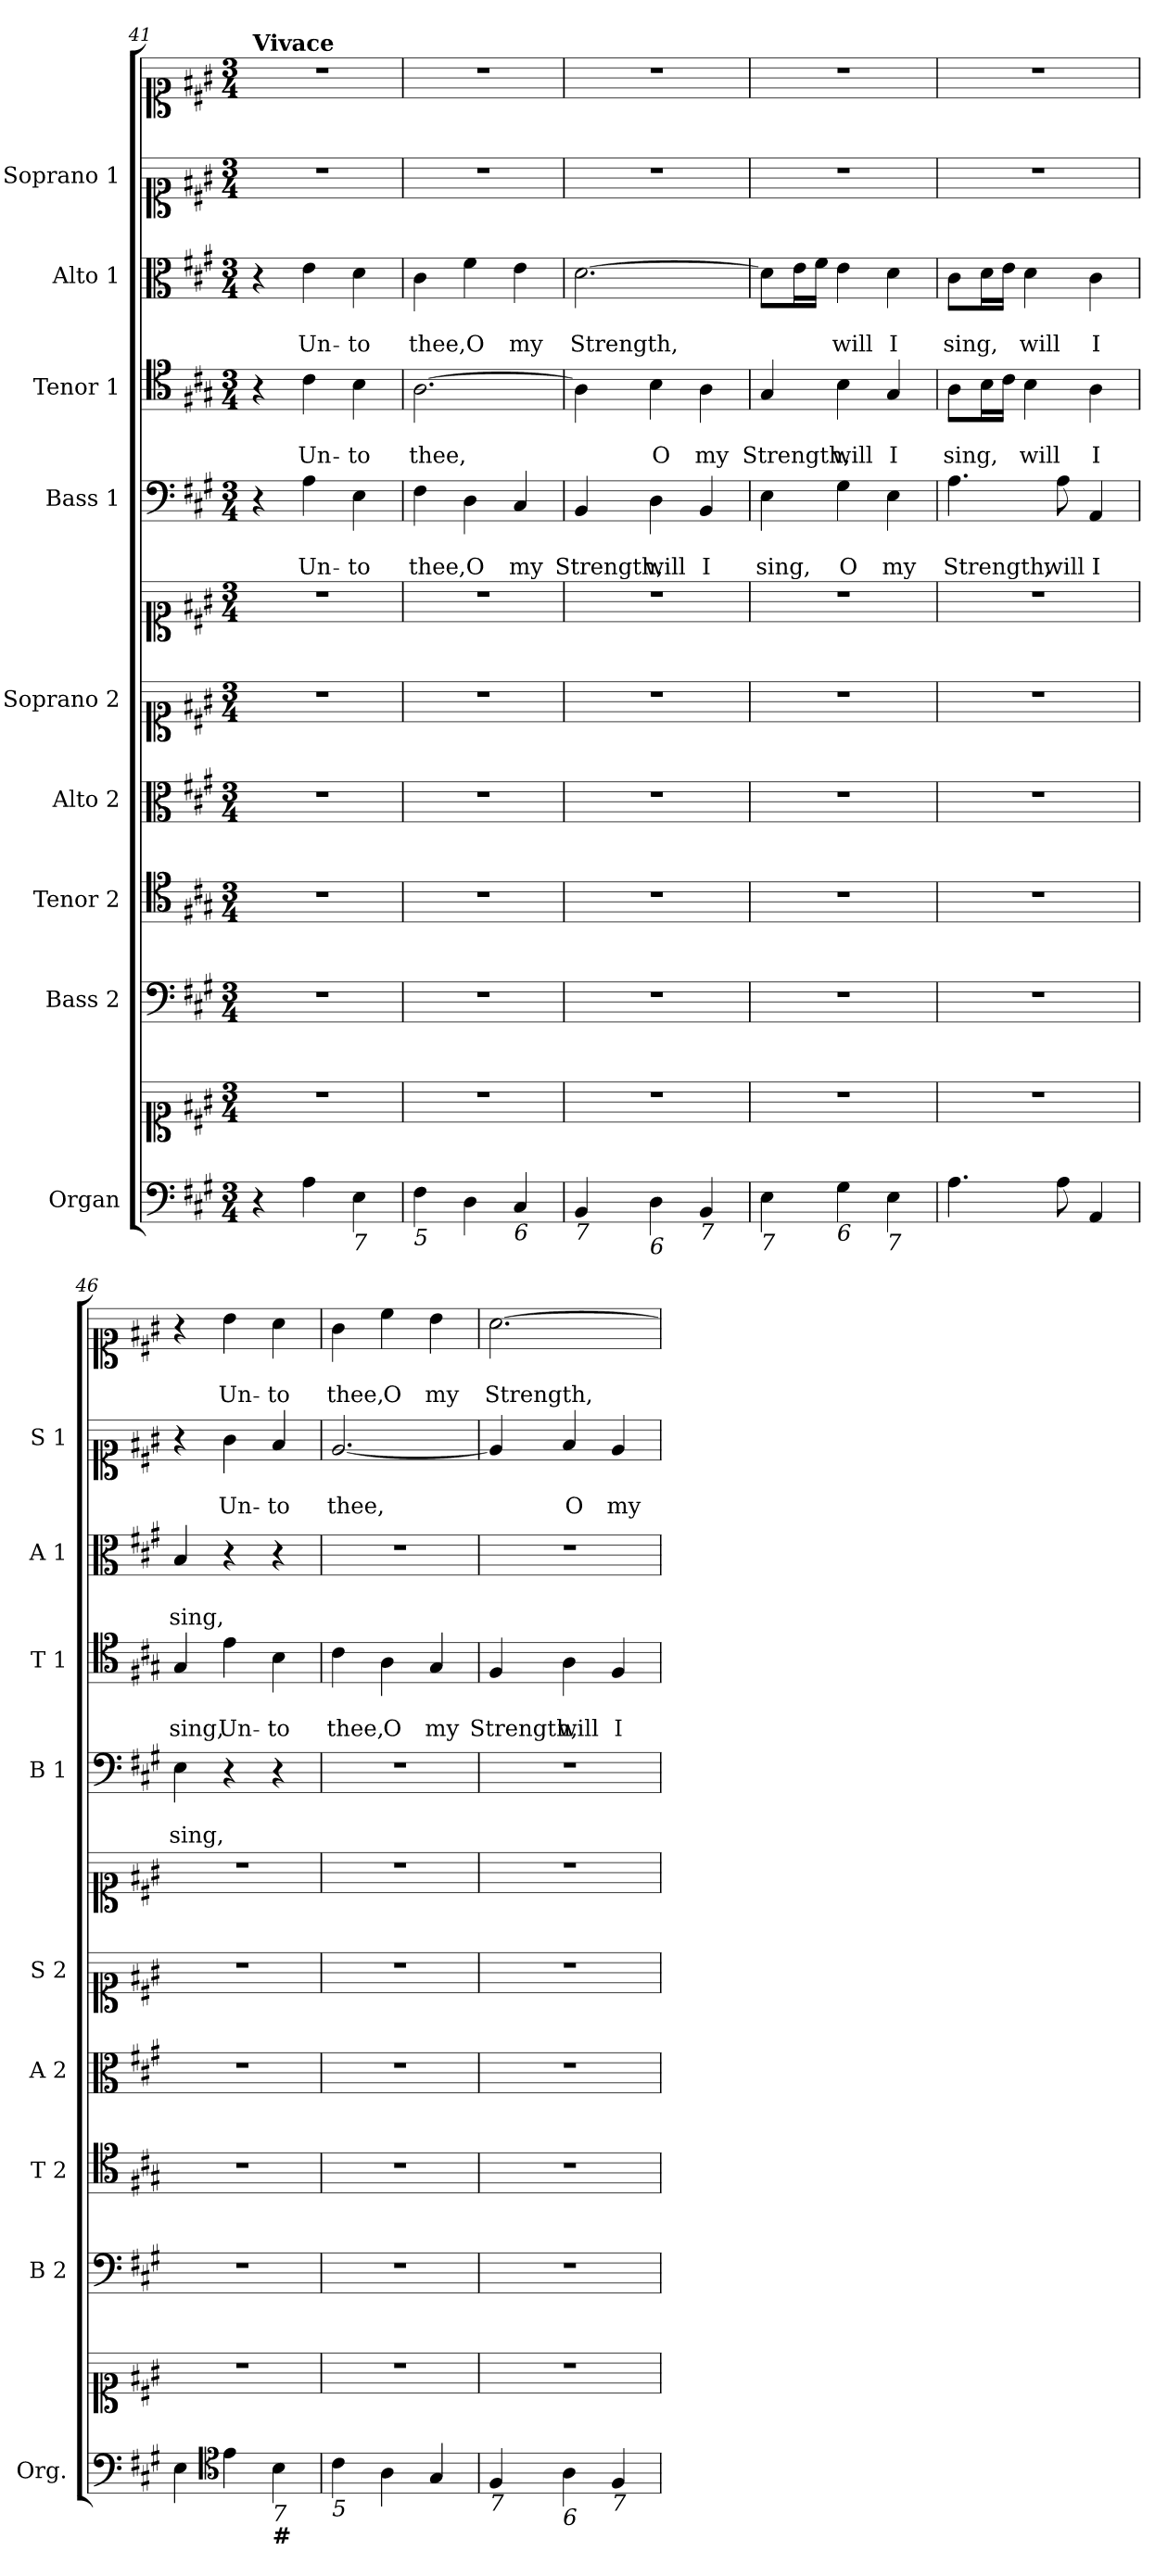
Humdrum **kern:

**kern	**kern	**kern	**kern	**kern	**kern	**kern	**kern	**text	**text	**kern	**text	**text	**kern	**text	**text	**kern	**text	**text	**kern	**text	**text
*part11	*part11	*part10	*part9	*part8	*part7	*part6	*part5	*part5	*part5	*part4	*part4	*part4	*part3	*part3	*part3	*part2	*part2	*part2	*part1	*part1	*part1
*staff12	*staff11	*staff10	*staff9	*staff8	*staff7	*staff6	*staff5	*staff5	*staff5	*staff4	*staff4	*staff4	*staff3	*staff3	*staff3	*staff2	*staff2	*staff2	*staff1	*staff1	*staff1
*I"Organ	*	*I"Bass 2	*I"Tenor 2	*I"Alto 2	*I"Soprano 2	*	*I"Bass 1	*	*	*I"Tenor 1	*	*	*I"Alto 1	*	*	*I"Soprano 1	*	*	*	*	*
*I'Org.	*	*I'B 2	*I'T 2	*I'A 2	*I'S 2	*	*I'B 1	*	*	*I'T 1	*	*	*I'A 1	*	*	*I'S 1	*	*	*	*	*
!!LO:LB:g=z
*clefF4	*clefC1	*clefF4	*clefC4	*clefC3	*clefC1	*clefC1	*clefF4	*	*	*clefC4	*	*	*clefC3	*	*	*clefC1	*	*	*clefC1	*	*
*k[f#c#g#]	*k[f#c#g#]	*k[f#c#g#]	*k[f#c#g#]	*k[f#c#g#]	*k[f#c#g#]	*k[f#c#g#]	*k[f#c#g#]	*	*	*k[f#c#g#]	*	*	*k[f#c#g#]	*	*	*k[f#c#g#]	*	*	*k[f#c#g#]	*	*
*A:	*A:	*A:	*A:	*A:	*A:	*A:	*A:	*	*	*A:	*	*	*A:	*	*	*A:	*	*	*A:	*	*
*M3/4	*M3/4	*M3/4	*M3/4	*M3/4	*M3/4	*M3/4	*M3/4	*	*	*M3/4	*	*	*M3/4	*	*	*M3/4	*	*	*M3/4	*	*
*MM100	*MM100	*MM100	*MM100	*MM100	*MM100	*MM100	*MM100	*	*	*MM100	*	*	*MM100	*	*	*MM100	*	*	*MM100	*	*
=41	=41	=41	=41	=41	=41	=41	=41	=41	=41	=41	=41	=41	=41	=41	=41	=41	=41	=41	=41	=41	=41
!	!	!	!	!	!	!	!	!	!	!	!	!	!	!	!	!	!	!	!LO:TX:a:B:t=Vivace	!	!
4r	2.r	2.r	2.r	2.r	2.r	2.r	4r	.	.	4r	.	.	4r	.	.	2.r	.	.	2.r	.	.
!	!	!	!	!	!	!	!	!	!LO:LY:b	!	!	!LO:LY:b	!	!	!LO:LY:b	!	!	!	!	!	!
4A\	.	.	.	.	.	.	4A\	.	Un-	4c#\	.	Un-	4e\	.	Un-	.	.	.	.	.	.
!LO:TX:b:i:t=7	!	!	!	!	!	!	!	!	!	!	!	!	!	!	!	!	!	!	!	!	!
!	!	!	!	!	!	!	!	!	!LO:LY:b	!	!	!LO:LY:b	!	!	!LO:LY:b	!	!	!	!	!	!
4E\	.	.	.	.	.	.	4E\	.	-to	4B\	.	-to	4d\	.	-to	.	.	.	.	.	.
=42	=42	=42	=42	=42	=42	=42	=42	=42	=42	=42	=42	=42	=42	=42	=42	=42	=42	=42	=42	=42	=42
!LO:TX:b:i:t=5	!	!	!	!	!	!	!	!	!	!	!	!	!	!	!	!	!	!	!	!	!
!	!	!	!	!	!	!	!	!	!LO:LY:b	!	!	!LO:LY:b	!	!	!LO:LY:b	!	!	!	!	!	!
4F#\	2.r	2.r	2.r	2.r	2.r	2.r	4F#\	.	thee,	[2.A\	.	thee,	4c#\	.	thee,	2.r	.	.	2.r	.	.
!	!	!	!	!	!	!	!	!	!LO:LY:b	!	!	!	!	!	!LO:LY:b	!	!	!	!	!	!
4D\	.	.	.	.	.	.	4D\	.	O	.	.	.	4f#\	.	O	.	.	.	.	.	.
!LO:TX:b:i:t=6	!	!	!	!	!	!	!	!	!	!	!	!	!	!	!	!	!	!	!	!	!
!	!	!	!	!	!	!	!	!	!LO:LY:b	!	!	!	!	!	!LO:LY:b	!	!	!	!	!	!
4C#/	.	.	.	.	.	.	4C#/	.	my	.	.	.	4e\	.	my	.	.	.	.	.	.
=43	=43	=43	=43	=43	=43	=43	=43	=43	=43	=43	=43	=43	=43	=43	=43	=43	=43	=43	=43	=43	=43
!LO:TX:b:i:t=7	!	!	!	!	!	!	!	!	!	!	!	!	!	!	!	!	!	!	!	!	!
!	!	!	!	!	!	!	!	!	!LO:LY:b	!	!	!	!	!	!LO:LY:b	!	!	!	!	!	!
4BB/	2.r	2.r	2.r	2.r	2.r	2.r	4BB/	.	Strength,	4A\]	.	.	[2.d\	.	Strength,	2.r	.	.	2.r	.	.
!LO:TX:b:i:t=6	!	!	!	!	!	!	!	!	!	!	!	!	!	!	!	!	!	!	!	!	!
!	!	!	!	!	!	!	!	!	!LO:LY:b	!	!	!LO:LY:b	!	!	!	!	!	!	!	!	!
4D\	.	.	.	.	.	.	4D\	.	will	4B\	.	O	.	.	.	.	.	.	.	.	.
!LO:TX:b:i:t=7	!	!	!	!	!	!	!	!	!	!	!	!	!	!	!	!	!	!	!	!	!
!	!	!	!	!	!	!	!	!	!LO:LY:b	!	!	!LO:LY:b	!	!	!	!	!	!	!	!	!
4BB/	.	.	.	.	.	.	4BB/	.	I	4A\	.	my	.	.	.	.	.	.	.	.	.
=44	=44	=44	=44	=44	=44	=44	=44	=44	=44	=44	=44	=44	=44	=44	=44	=44	=44	=44	=44	=44	=44
!LO:TX:b:i:t=7	!	!	!	!	!	!	!	!	!	!	!	!	!	!	!	!	!	!	!	!	!
!	!	!	!	!	!	!	!	!	!LO:LY:b	!	!	!LO:LY:b	!	!	!	!	!	!	!	!	!
4E\	2.r	2.r	2.r	2.r	2.r	2.r	4E\	.	sing,	4G#/	.	Strength,	8d\L]	.	.	2.r	.	.	2.r	.	.
.	.	.	.	.	.	.	.	.	.	.	.	.	16e\L	.	.	.	.	.	.	.	.
.	.	.	.	.	.	.	.	.	.	.	.	.	16f#\JJ	.	.	.	.	.	.	.	.
!LO:TX:b:i:t=6	!	!	!	!	!	!	!	!	!	!	!	!	!	!	!	!	!	!	!	!	!
!	!	!	!	!	!	!	!	!	!LO:LY:b	!	!	!LO:LY:b	!	!	!LO:LY:b	!	!	!	!	!	!
4G#\	.	.	.	.	.	.	4G#\	.	O	4B\	.	will	4e\	.	will	.	.	.	.	.	.
!LO:TX:b:i:t=7	!	!	!	!	!	!	!	!	!	!	!	!	!	!	!	!	!	!	!	!	!
!	!	!	!	!	!	!	!	!	!LO:LY:b	!	!	!LO:LY:b	!	!	!LO:LY:b	!	!	!	!	!	!
4E\	.	.	.	.	.	.	4E\	.	my	4G#/	.	I	4d\	.	I	.	.	.	.	.	.
=45	=45	=45	=45	=45	=45	=45	=45	=45	=45	=45	=45	=45	=45	=45	=45	=45	=45	=45	=45	=45	=45
!	!	!	!	!	!	!	!	!	!LO:LY:b	!	!	!LO:LY:b	!	!	!LO:LY:b	!	!	!	!	!	!
4.A\	2.r	2.r	2.r	2.r	2.r	2.r	4.A\	.	Strength,	8A\L	.	sing,	8c#\L	.	sing,	2.r	.	.	2.r	.	.
.	.	.	.	.	.	.	.	.	.	16B\L	.	.	16d\L	.	.	.	.	.	.	.	.
.	.	.	.	.	.	.	.	.	.	16c#\JJ	.	.	16e\JJ	.	.	.	.	.	.	.	.
!	!	!	!	!	!	!	!	!	!	!	!	!LO:LY:b	!	!	!LO:LY:b	!	!	!	!	!	!
.	.	.	.	.	.	.	.	.	.	4B\	.	will	4d\	.	will	.	.	.	.	.	.
!	!	!	!	!	!	!	!	!	!LO:LY:b	!	!	!	!	!	!	!	!	!	!	!	!
8A\	.	.	.	.	.	.	8A\	.	will	.	.	.	.	.	.	.	.	.	.	.	.
!	!	!	!	!	!	!	!	!	!LO:LY:b	!	!	!LO:LY:b	!	!	!LO:LY:b	!	!	!	!	!	!
4AA/	.	.	.	.	.	.	4AA/	.	I	4A\	.	I	4c#\	.	I	.	.	.	.	.	.
=46	=46	=46	=46	=46	=46	=46	=46	=46	=46	=46	=46	=46	=46	=46	=46	=46	=46	=46	=46	=46	=46
!	!	!	!	!	!	!	!	!	!LO:LY:b	!	!	!LO:LY:b	!	!	!LO:LY:b	!	!	!	!	!	!
4E\	2.r	2.r	2.r	2.r	2.r	2.r	4E\	.	sing,	4G#/	.	sing,	4B/	.	sing,	4r	.	.	4r	.	.
*clefC4	*	*	*	*	*	*	*	*	*	*	*	*	*	*	*	*	*	*	*	*	*
!	!	!	!	!	!	!	!	!	!	!	!	!LO:LY:b	!	!	!	!	!	!LO:LY:b	!	!	!LO:LY:b
4e\	.	.	.	.	.	.	4r	.	.	4e\	.	Un-	4r	.	.	4g#\	.	Un-	4b\	.	Un-
!LO:TX:b:i:t=7	!	!	!	!	!	!	!	!	!	!	!	!	!	!	!	!	!	!	!	!	!
!LO:TX:b:B:t=#	!	!	!	!	!	!	!	!	!	!	!	!	!	!	!	!	!	!	!	!	!
!	!	!	!	!	!	!	!	!	!	!	!	!LO:LY:b	!	!	!	!	!	!LO:LY:b	!	!	!LO:LY:b
4B\	.	.	.	.	.	.	4r	.	.	4B\	.	-to	4r	.	.	4f#/	.	-to	4a\	.	-to
=47	=47	=47	=47	=47	=47	=47	=47	=47	=47	=47	=47	=47	=47	=47	=47	=47	=47	=47	=47	=47	=47
!LO:TX:b:i:t=5	!	!	!	!	!	!	!	!	!	!	!	!	!	!	!	!	!	!	!	!	!
!	!	!	!	!	!	!	!	!	!	!	!	!LO:LY:b	!	!	!	!	!	!LO:LY:b	!	!	!LO:LY:b
4c#\	2.r	2.r	2.r	2.r	2.r	2.r	2.r	.	.	4c#\	.	thee,	2.r	.	.	[2.e/	.	thee,	4g#\	.	thee,
!	!	!	!	!	!	!	!	!	!	!	!	!LO:LY:b	!	!	!	!	!	!	!	!	!LO:LY:b
4A\	.	.	.	.	.	.	.	.	.	4A\	.	O	.	.	.	.	.	.	4cc#\	.	O
!	!	!	!	!	!	!	!	!	!	!	!	!LO:LY:b	!	!	!	!	!	!	!	!	!LO:LY:b
4G#/	.	.	.	.	.	.	.	.	.	4G#/	.	my	.	.	.	.	.	.	4b\	.	my
!!LO:PB:g=z
=48	=48	=48	=48	=48	=48	=48	=48	=48	=48	=48	=48	=48	=48	=48	=48	=48	=48	=48	=48	=48	=48
!LO:TX:b:i:t=7	!	!	!	!	!	!	!	!	!	!	!	!	!	!	!	!	!	!	!	!	!
!	!	!	!	!	!	!	!	!	!	!	!	!LO:LY:b	!	!	!	!	!	!	!	!	!LO:LY:b
4F#/	2.r	2.r	2.r	2.r	2.r	2.r	2.r	.	.	4F#/	.	Strength,	2.r	.	.	4e/]	.	.	[2.a\	.	Strength,
!LO:TX:b:i:t=6	!	!	!	!	!	!	!	!	!	!	!	!	!	!	!	!	!	!	!	!	!
!	!	!	!	!	!	!	!	!	!	!	!	!LO:LY:b	!	!	!	!	!	!LO:LY:b	!	!	!
4A\	.	.	.	.	.	.	.	.	.	4A\	.	will	.	.	.	4f#/	.	O	.	.	.
!LO:TX:b:i:t=7	!	!	!	!	!	!	!	!	!	!	!	!	!	!	!	!	!	!	!	!	!
!	!	!	!	!	!	!	!	!	!	!	!	!LO:LY:b	!	!	!	!	!	!LO:LY:b	!	!	!
4F#/	.	.	.	.	.	.	.	.	.	4F#/	.	I	.	.	.	4e/	.	my	.	.	.
=	=	=	=	=	=	=	=	=	=	=	=	=	=	=	=	=	=	=	=	=	=
*-	*-	*-	*-	*-	*-	*-	*-	*-	*-	*-	*-	*-	*-	*-	*-	*-	*-	*-	*-	*-	*-
